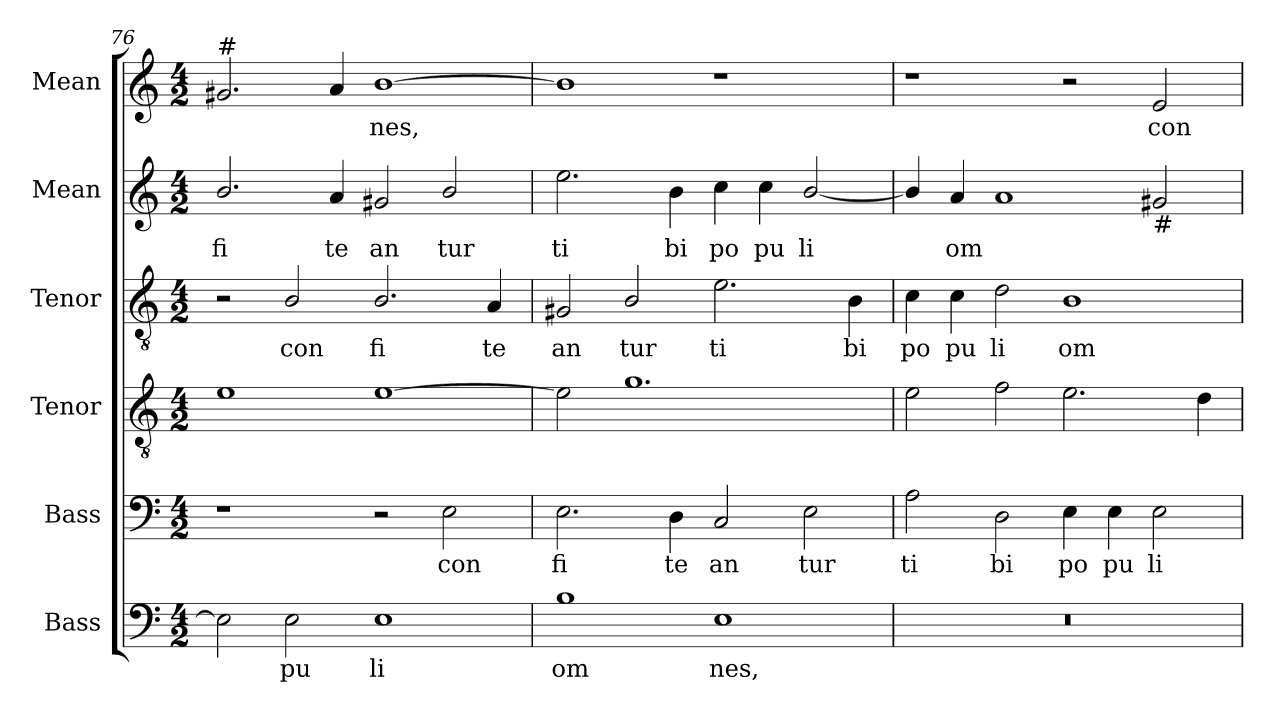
**kern	**text	**kern	**text	**kern	**kern	**text	**kern	**text	**kern	**text
*part6	*part6	*part5	*part5	*part4	*part3	*part3	*part2	*part2	*part1	*part1
*staff6	*staff6	*staff5	*staff5	*staff4	*staff3	*staff3	*staff2	*staff2	*staff1	*staff1
*I"Bass	*	*I"Bass	*	*I"Tenor	*I"Tenor	*	*I"Mean	*	*I"Mean	*
*I'B.	*	*I'B.	*	*I'T.	*I'T.	*	*I'M.	*	*I'M.	*
!!LO:PB:g=z
*clefF4	*	*clefF4	*	*clefGv2	*clefGv2	*	*clefG2	*	*clefG2	*
*	*	*	*	*ITrd7c12	*ITrd7c12	*	*	*	*	*
*k[]	*	*k[]	*	*k[]	*k[]	*	*k[]	*	*k[]	*
*a:	*	*a:	*	*a:	*a:	*	*a:	*	*a:	*
*M4/2	*	*M4/2	*	*M4/2	*M4/2	*	*M4/2	*	*M4/2	*
=76	=76	=76	=76	=76	=76	=76	=76	=76	=76	=76
!	!	!	!	!	!	!	!	!	!LO:TX:t=#	!
!	!	!	!	!	!	!	!	!LO:LY:b:color=#000000	!	!
2Ei\]	.	1r	.	1Ei	2r	.	2.bi/	fi	2.g#i/	.
!	!LO:LY:b:color=#000000	!	!	!	!	!	!	!	!	!
!	!	!	!	!	!	!LO:LY:b:color=#000000	!	!	!	!
2Ei\	pu	.	.	.	2BBi/	con	.	.	.	.
!	!	!	!	!	!	!	!	!LO:LY:b:color=#000000	!	!
.	.	.	.	.	.	.	4ai/	te	4ai/	.
!	!LO:LY:b:color=#000000	!	!	!	!	!	!	!	!	!
!	!	!	!	!	!	!LO:LY:b:color=#000000	!	!	!	!
!	!	!	!	!	!	!	!	!LO:LY:b:color=#000000	!	!
!	!	!	!	!	!	!	!	!	!	!LO:LY:b:color=#000000
1Ei	li	2r	.	[>1Ei	2.BBi/	fi	2g#Xi/	an	[<1bi	nes,
!	!	!	!LO:LY:b:color=#000000	!	!	!	!	!	!	!
!	!	!	!	!	!	!	!	!LO:LY:b:color=#000000	!	!
.	.	2Ei\	con	.	.	.	2bi/	tur	.	.
!	!	!	!	!	!	!LO:LY:b:color=#000000	!	!	!	!
.	.	.	.	.	4AAi/	te	.	.	.	.
=77	=77	=77	=77	=77	=77	=77	=77	=77	=77	=77
!	!LO:LY:b:color=#000000	!	!	!	!	!	!	!	!	!
!	!	!	!LO:LY:b:color=#000000	!	!	!	!	!	!	!
!	!	!	!	!	!	!LO:LY:b:color=#000000	!	!	!	!
!	!	!	!	!	!	!	!	!LO:LY:b:color=#000000	!	!
1Bi	om	2.Ei\	fi	2Ei\]	2GG#Xi/	an	2.eei\	ti	1bi]	.
!	!	!	!	!	!	!LO:LY:b:color=#000000	!	!	!	!
.	.	.	.	1.Gi	2BBi/	tur	.	.	.	.
!	!	!	!LO:LY:b:color=#000000	!	!	!	!	!	!	!
!	!	!	!	!	!	!	!	!LO:LY:b:color=#000000	!	!
.	.	4Di\	te	.	.	.	4bi\	bi	.	.
!	!LO:LY:b:color=#000000	!	!	!	!	!	!	!	!	!
!	!	!	!LO:LY:b:color=#000000	!	!	!	!	!	!	!
!	!	!	!	!	!	!LO:LY:b:color=#000000	!	!	!	!
!	!	!	!	!	!	!	!	!LO:LY:b:color=#000000	!	!
1Ei	nes,	2Ci/	an	.	2.Ei\	ti	4cci\	po	1r	.
!	!	!	!	!	!	!	!	!LO:LY:b:color=#000000	!	!
.	.	.	.	.	.	.	4cci\	pu	.	.
!	!	!	!LO:LY:b:color=#000000	!	!	!	!	!	!	!
!	!	!	!	!	!	!	!	!LO:LY:b:color=#000000	!	!
.	.	2Ei\	tur	.	.	.	[<2bi/	li	.	.
!	!	!	!	!	!	!LO:LY:b:color=#000000	!	!	!	!
.	.	.	.	.	4BBi\	bi	.	.	.	.
=78	=78	=78	=78	=78	=78	=78	=78	=78	=78	=78
!LO:N:vis=1	!	!	!	!	!	!	!	!	!	!
!	!	!	!LO:LY:b:color=#000000	!	!	!	!	!	!	!
!	!	!	!	!	!	!LO:LY:b:color=#000000	!	!	!	!
0r	.	2Ai\	ti	2Ei\	4Ci\	po	4bi/]	.	1r	.
!	!	!	!	!	!	!LO:LY:b:color=#000000	!	!	!	!
!	!	!	!	!	!	!	!	!LO:LY:b:color=#000000	!	!
.	.	.	.	.	4Ci\	pu	4ai/	om	.	.
!	!	!	!LO:LY:b:color=#000000	!	!	!	!	!	!	!
!	!	!	!	!	!	!LO:LY:b:color=#000000	!	!	!	!
.	.	2Di\	bi	2Fi\	2Di\	li	1ai	.	.	.
!	!	!	!LO:LY:b:color=#000000	!	!	!	!	!	!	!
!	!	!	!	!	!	!LO:LY:b:color=#000000	!	!	!	!
.	.	4Ei\	po	2.Ei\	1BBi	om	.	.	2r	.
!	!	!	!LO:LY:b:color=#000000	!	!	!	!	!	!	!
.	.	4Ei\	pu	.	.	.	.	.	.	.
!	!	!	!LO:LY:b:color=#000000	!	!	!	!	!	!	!
!	!	!	!	!	!	!	!LO:TX:b:t=#	!	!	!
!	!	!	!	!	!	!	!	!	!	!LO:LY:b:color=#000000
.	.	2Ei\	li	.	.	.	2g#i/	.	2ei/	con
.	.	.	.	4Di\	.	.	.	.	.	.
=	=	=	=	=	=	=	=	=	=	=
*-	*-	*-	*-	*-	*-	*-	*-	*-	*-	*-
